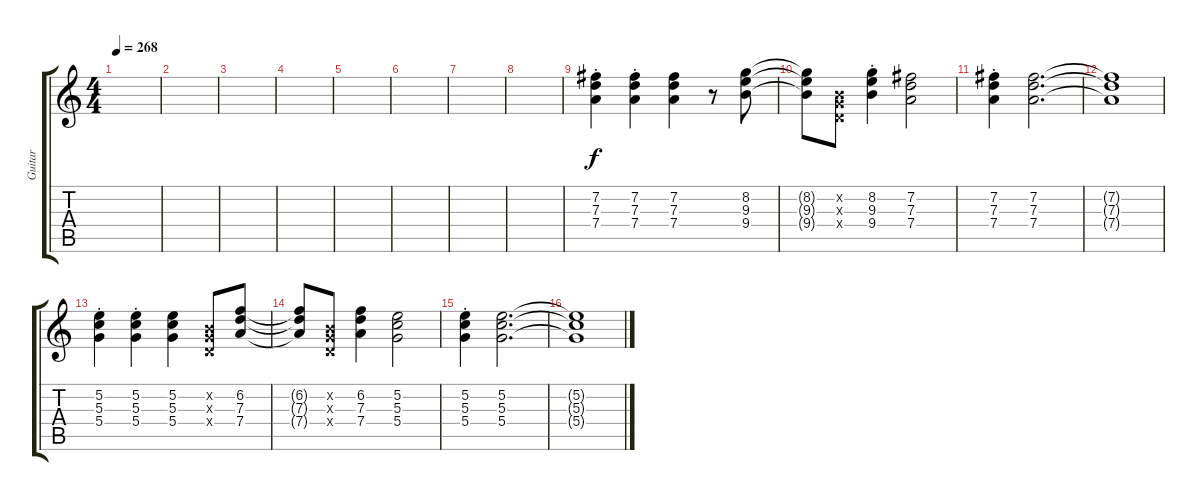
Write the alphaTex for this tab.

\track ("Guitar" "Guitar") {instrument distortionguitar}
\staff {score tabs}
\tuning (E4 B3 G3 D3 A2 E2) {hide}
\ts (4 4)
\tempo 268
\clef g2
\ks c
|
|
|
|
|
|
|
|
(7.2{st} 7.3{st} 7.4{st}).4{volume 12} (7.2{st} 7.3{st} 7.4{st}).4 (7.2 7.3 7.4).4 r.8 (8.2 9.3 9.4).8 |
(8.2{t} 9.3{t} 9.4{t}).8 (0.2{x} 0.3{x} 0.4{x}).8 (8.2{st} 9.3{st} 9.4{st}).4 (7.2 7.3 7.4).2 |
(7.2{st} 7.3{st} 7.4{st}).4 (7.2 7.3 7.4).2{d} |
(7.2{t} 7.3{t} 7.4{t}).1 |
(5.2{st} 5.3{st} 5.4{st}).4 (5.2{st} 5.3{st} 5.4{st}).4 (5.2 5.3 5.4).4 (0.2{x} 0.3{x} 0.4{x}).8 (6.2 7.3 7.4).8 |
(6.2{t} 7.3{t} 7.4{t}).8 (0.2{x} 0.3{x} 0.4{x}).8 (6.2 7.3 7.4).4 (5.2 5.3 5.4).2 |
(5.2{st} 5.3{st} 5.4{st}).4 (5.2 5.3 5.4).2{d} |
(5.2{t} 5.3{t} 5.4{t}).1
